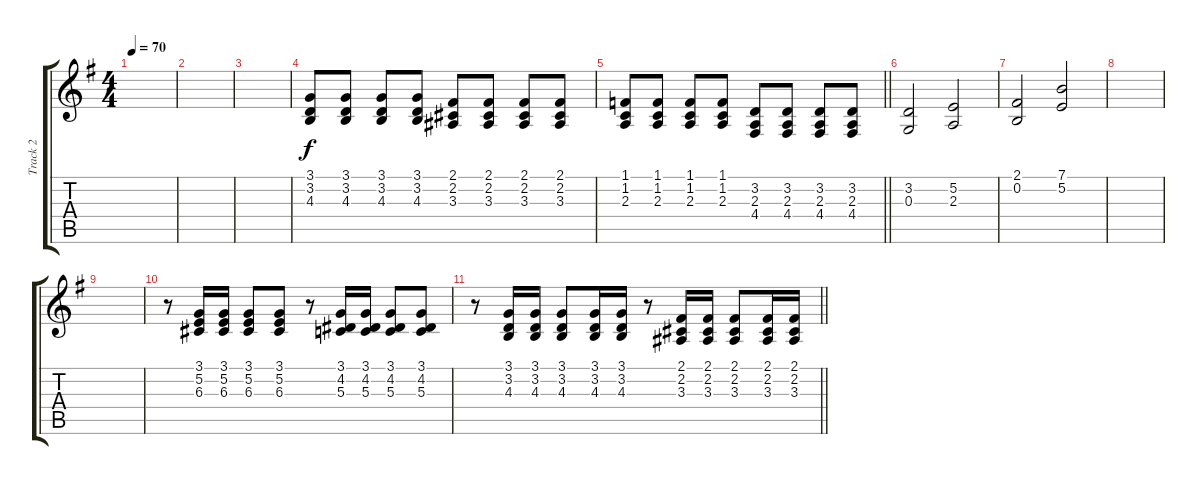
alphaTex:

\track ("Track 2" "Track 2") {instrument choiraahs}
\staff {score tabs}
\tuning (E4 B3 G3 D3 A2 E2) {hide}
\ts (4 4)
\tempo 70
\clef g2
\ks g
|
|
|
(3.1 3.2 4.3).8 (3.1 3.2 4.3).8 (3.1 3.2 4.3).8 (3.1 3.2 4.3).8 (2.1 2.2 3.3).8 (2.1 2.2 3.3).8 (2.1 2.2 3.3).8 (2.1 2.2 3.3).8 |
\barLineRight lightlight
(1.1 1.2 2.3).8 (1.1 1.2 2.3).8 (1.1 1.2 2.3).8 (1.1 1.2 2.3).8 (3.2 2.3 4.4).8 (3.2 2.3 4.4).8 (3.2 2.3 4.4).8 (3.2 2.3 4.4).8 |
(3.2 0.3).2 (5.2 2.3).2 |
(2.1 0.2).2 (7.1 5.2).2 |
|
|
r.8 (3.1 5.2 6.3).16 (3.1 5.2 6.3).16 (3.1 5.2 6.3).8 (3.1 5.2 6.3).8 r.8 (3.1 4.2 5.3).16 (3.1 4.2 5.3).16 (3.1 4.2 5.3).8 (3.1 4.2 5.3).8 |
\barLineRight lightlight
r.8 (3.1 3.2 4.3).16 (3.1 3.2 4.3).16 (3.1 3.2 4.3).8 (3.1 3.2 4.3).16 (3.1 3.2 4.3).16 r.8 (2.1 2.2 3.3).16 (2.1 2.2 3.3).16 (2.1 2.2 3.3).8 (2.1 2.2 3.3).16 (2.1 2.2 3.3).16
